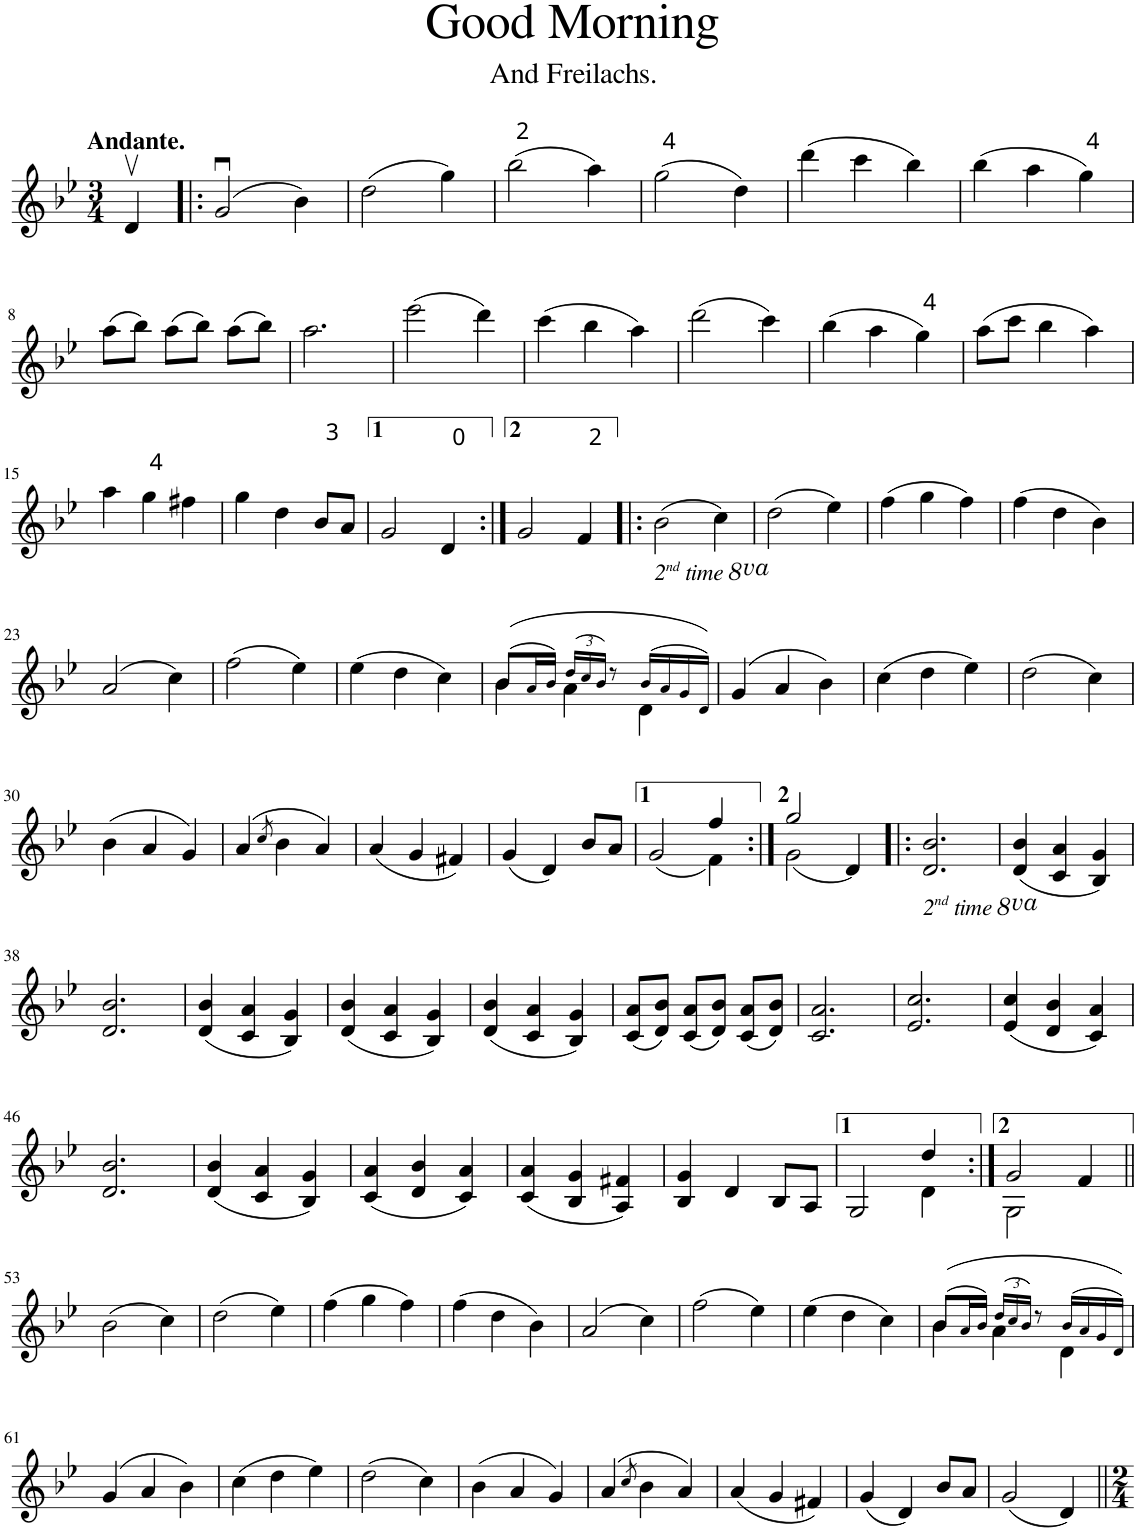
**kern
*part1
*staff1
*I"Piano
*I'Pno
*clefG2
*k[b-e-]
*g:
*M3/4
=1
!LO:TX:a:B:t=Andante.
4dv/
=2!|:
(2gu/
4b-\)
=3
(2dd\
4gg\)
=4
(2bb-\
4aa\)
=5
(2gg\
4dd\)
=6
(4ddd\
4ccc\
4bb-\)
=7
(4bb-\
4aa\
4gg\)
!!LO:LB:g=z
=8
(8aa\L
8bb-\J)
(8aa\L
8bb-\J)
(8aa\L
8bb-\J)
=9
2.aa\
=10
(2eee-\
4ddd\)
=11
(4ccc\
4bb-\
4aa\)
=12
(2ddd\
4ccc\)
=13
(4bb-\
4aa\
4gg\)
=14
(8aa\L
8ccc\J
4bb-\
4aa\)
!!LO:LB:g=z
=15
4aa\
4gg\
4ff#X\
=16
4gg\
4dd\
8b-/L
8a/J
=17
2g/
4d/
=18:|!
2g/
4f/
=19!|:
!LO:TX:b:i:t=2
!LO:TX:b:t=nd
!LO:TX:b:t=time
(2b-\
4cc\)
=20
(2dd\
4ee-\)
=21
(4ff\
4gg\
4ff\)
=22
(4ff\
4dd\
4b-\)
!!LO:LB:g=z
=23
(2a/
4cc\)
=24
(2ff\
4ee-\)
=25
(4ee-\
4dd\
4cc\)
=26
*^
((8b-/L	4b-\
16a!/L	.
16b-!/JJ)	.
*Xbrackettup	*
(24dd!/LL	4a\
24cc!/	.
24b-!/JJ)	.
8r	.
(16b-!/LL	4d\
16a!/	.
16g!/	.
16d!/JJ))	.
*v	*v
=27
(4g/
4a/
4b-\)
=28
(4cc\
4dd\
4ee-\)
=29
(2dd\
4cc\)
!!LO:LB:g=z
=30
(4b-\
4a/
4g/)
=31
(4a/
8qcc/
4b-\
4a/)
=32
(4a/
4g/
4f#X/)
=33
(4g/
4d/)
8b-/L
8a/J
=34
*^
(2g/	2ryy
4ff/	4f\)
=35:|!	=35:|!
2gg/	(2g\
4d/	4ryy)
=36!|:	=36!|:
!LO:TX:b:i:t=2	!
!LO:TX:b:t=nd	!
!LO:TX:b:t=time	!
*v	*v
2.d/ 2.b-/
=37
(4d/ 4b-/
4c/ 4a/
4B-/ 4g/)
!!LO:LB:g=z
=38
2.d/ 2.b-/
=39
(4d/ 4b-/
4c/ 4a/
4B-/ 4g/)
=40
(4d/ 4b-/
4c/ 4a/
4B-/ 4g/)
=41
(4d/ 4b-/
4c/ 4a/
4B-/ 4g/)
=42
(8c/ 8a/L
8d/ 8b-/J)
(8c/ 8a/L
8d/ 8b-/J)
(8c/ 8a/L
8d/ 8b-/J)
=43
2.c/ 2.a/
=44
2.e-/ 2.cc/
=45
(4e-/ 4cc/
4d/ 4b-/
4c/ 4a/)
!!LO:LB:g=z
=46
2.d/ 2.b-/
=47
(4d/ 4b-/
4c/ 4a/
4B-/ 4g/)
=48
(4c/ 4a/
4d/ 4b-/
4c/ 4a/)
=49
(4c/ 4a/
4B-/ 4g/
4A/ 4f#X/)
=50
4B-/ 4g/
4d/
8B-/L
8A/J
=51
*^
2G/	2ryy
4dd/	4d\
=52:|!	=52:|!
2g/	2G\
4f/	4ryy
*v	*v
!!LO:LB:g=z
=53||
(2b-\
4cc\)
=54
(2dd\
4ee-\)
=55
(4ff\
4gg\
4ff\)
=56
(4ff\
4dd\
4b-\)
=57
(2a/
4cc\)
=58
(2ff\
4ee-\)
=59
(4ee-\
4dd\
4cc\)
=60
*^
((8b-/L	4b-\
16a!/L	.
16b-!/JJ)	.
(24dd!/LL	4a\
24cc!/	.
24b-!/JJ)	.
8r	.
(16b-!/LL	4d\
16a!/	.
16g!/	.
16d!/JJ))	.
*v	*v
!!LO:LB:g=z
=61
(4g/
4a/
4b-\)
=62
(4cc\
4dd\
4ee-\)
=63
(2dd\
4cc\)
=64
(4b-\
4a/
4g/)
=65
(4a/
8qcc/
4b-\
4a/)
=66
(4a/
4g/
4f#X/)
=67
(4g/
4d/)
8b-/L
8a/J
=68
(2g/
4d/)
=||
*-
